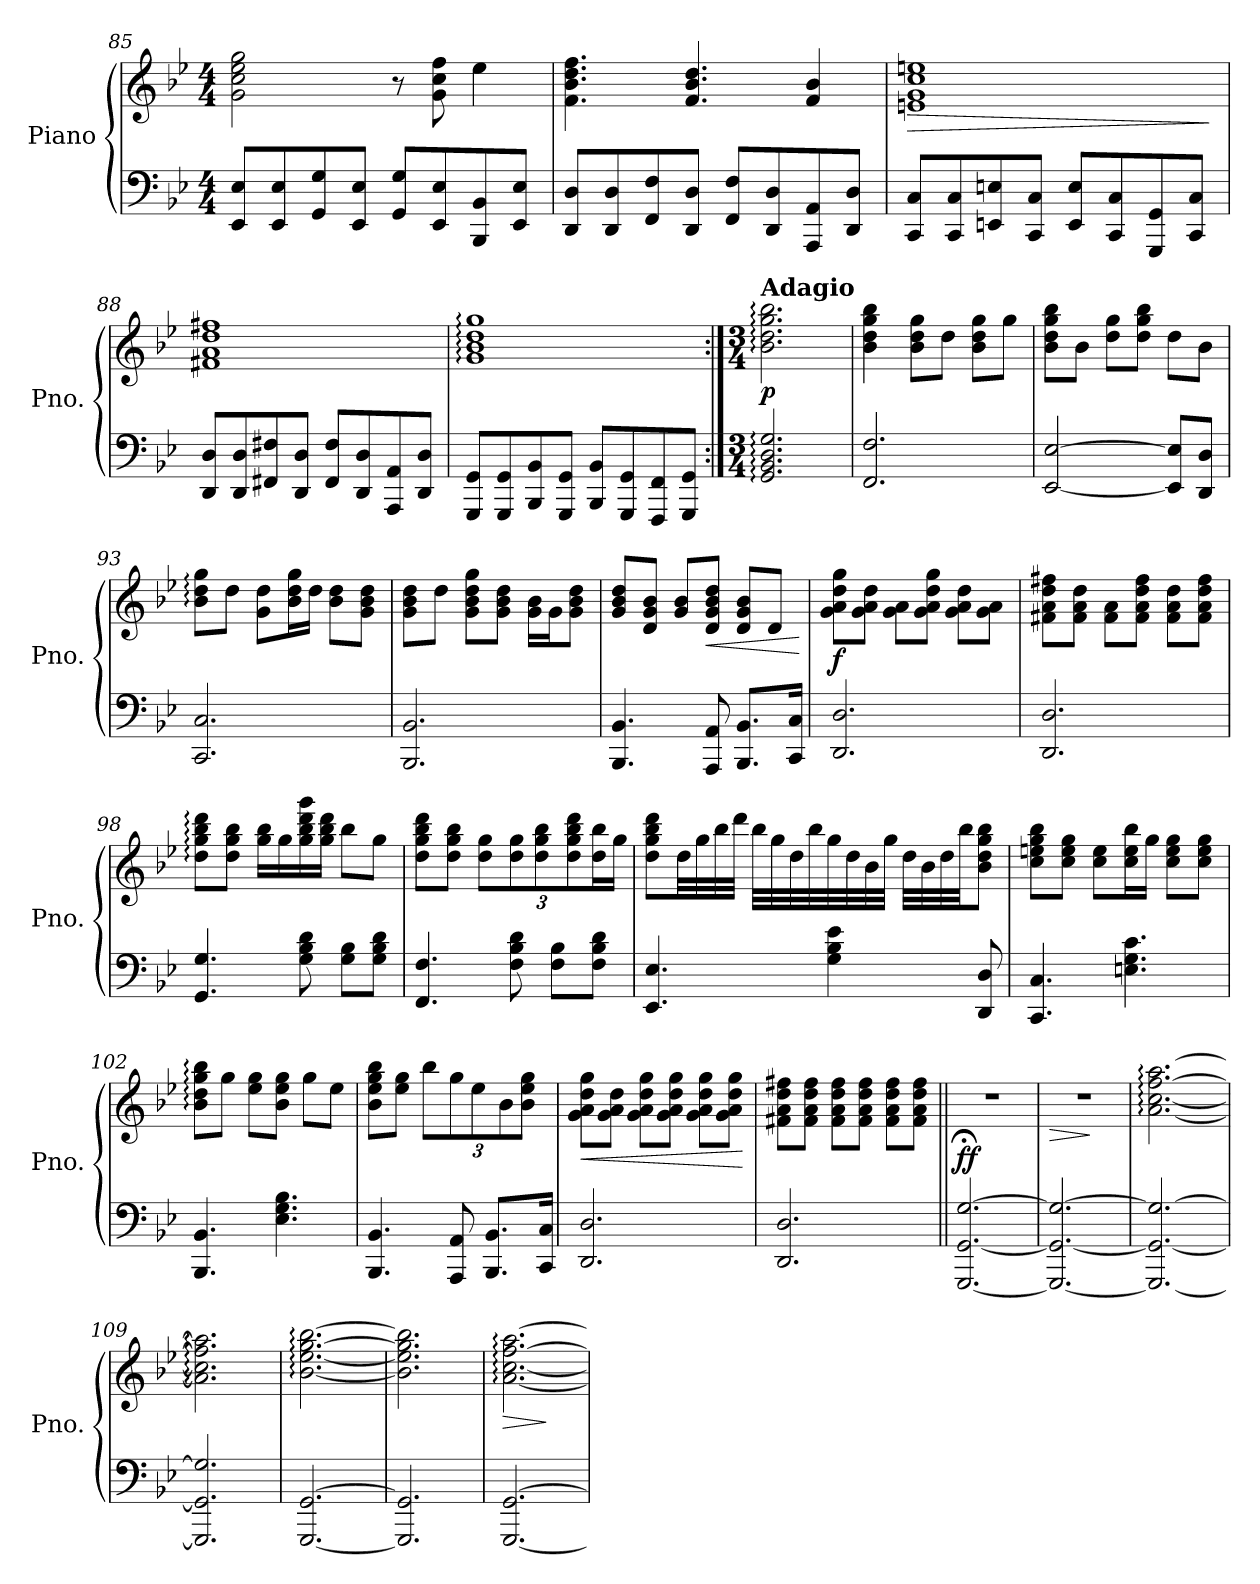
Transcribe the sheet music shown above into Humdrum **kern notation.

**kern	**kern	**dynam
*part1	*part1	*part1
*staff2	*staff1	*staff1/2
*I"Piano	*	*
*I'Pno.	*	*
!!LO:PB:g=z
*clefF4	*clefG2	*
*k[b-e-]	*k[b-e-]	*
*M4/4	*M4/4	*
=85	=85	=85
8EE-/ 8E-/L	2g\ 2cc\ 2ee-\ 2gg\	.
8EE-/ 8E-/	.	.
8GG/ 8G/	.	.
8EE-/ 8E-/J	.	.
8GG/ 8G/L	8r	.
8EE-/ 8E-/	8g\ 8cc\ 8ff\	.
8BBB-/ 8BB-/	4ee-\	.
8EE-/ 8E-/J	.	.
=86	=86	=86
8DD/ 8D/L	4.f\ 4.b-\ 4.dd\ 4.ff\	.
8DD/ 8D/	.	.
8FF/ 8F/	.	.
8DD/ 8D/J	4.f/ 4.b-/ 4.dd/	.
8FF/ 8F/L	.	.
8DD/ 8D/	.	.
8AAA/ 8AA/	4f/ 4b-/	.
8DD/ 8D/J	.	.
=87	=87	=87
!	!	!LO:HP:b
8CC/ 8C/L	1en 1g 1cc 1een	>
8CC/ 8C/	.	.
8EEn/ 8En/	.	.
8CC/ 8C/J	.	.
8EE/ 8E/L	.	.
8CC/ 8C/	.	.
8GGG/ 8GG/	.	.
8CC/ 8C/J	.	.
.	.	]
=88	=88	=88
8DD/ 8D/L	1f#X 1a 1dd 1ff#X	.
8DD/ 8D/	.	.
8FF#X/ 8F#X/	.	.
8DD/ 8D/J	.	.
8FF#/ 8F#/L	.	.
8DD/ 8D/	.	.
8AAA/ 8AA/	.	.
8DD/ 8D/J	.	.
!!LO:LB:g=z
=89	=89	=89
8GGG/ 8GG/L	1g: 1b-: 1dd: 1gg:	.
8GGG/ 8GG/	.	.
8BBB-/ 8BB-/	.	.
8GGG/ 8GG/J	.	.
8BBB-/ 8BB-/L	.	.
8GGG/ 8GG/	.	.
8FFF/ 8FF/	.	.
8GGG/ 8GG/J	.	.
=90:|!	=90:|!	=90:|!
*M3/4	*M3/4	*
!	!LO:TX:a:B:t=Adagio	!
!	!	!LO:DY:b
2.GG/: 2.BB-/: 2.D/: 2.G/:	2.b-\: 2.dd\: 2.gg\: 2.bb-\:	p
=91	=91	=91
2.FF/ 2.F/	4b-\ 4dd\ 4gg\ 4bb-\	.
.	8b-\ 8dd\ 8gg\L	.
.	8dd\J	.
.	8b-\ 8dd\ 8gg\L	.
.	8gg\J	.
=92	=92	=92
[2EE-/ [2E-/	8b-\ 8dd\ 8gg\ 8bb-\L	.
.	8b-\J	.
.	8dd\ 8gg\L	.
.	8dd\ 8gg\ 8bb-\J	.
8EE-/] 8E-/]L	8dd\L	.
8DD/ 8D/J	8b-\J	.
=93	=93	=93
2.CC/ 2.C/	8b-\: 8dd\: 8gg\:L	.
.	8dd\J	.
.	8g\ 8dd\L	.
.	16b-\ 16dd\ 16gg\L	.
.	16dd\JJ	.
.	8b-\ 8dd\L	.
.	8g\ 8b-\ 8dd\J	.
!!LO:LB:g=z
=94	=94	=94
2.BBB-/ 2.BB-/	8g\ 8b-\ 8dd\L	.
.	8dd\J	.
.	8g\ 8b-\ 8dd\ 8gg\L	.
.	8g\ 8b-\ 8dd\J	.
.	16g\ 16b-\LL	.
.	16g\J	.
.	8g\ 8b-\ 8dd\J	.
=95	=95	=95
4.BBB-/ 4.BB-/	8g/ 8b-/ 8dd/L	.
.	8d/ 8g/ 8b-/J	.
.	8g/ 8b-/L	.
!	!	!LO:HP:b
8AAA/ 8AA/	8d/ 8g/ 8b-/ 8dd/J	<
8.BBB-/ 8.BB-/L	8d/ 8g/ 8b-/L	.
.	8d/J	.
16CC/ 16C/Jk	.	.
.	.	[
=96	=96	=96
!	!	!LO:DY:b
2.DD/ 2.D/	8g\ 8a\ 8dd\ 8gg\L	f
.	8g\ 8a\ 8dd\J	.
.	8g\ 8a\L	.
.	8g\ 8a\ 8dd\ 8gg\J	.
.	8g\ 8a\ 8dd\L	.
.	8g\ 8a\J	.
=97	=97	=97
2.DD/ 2.D/	8f#X\ 8a\ 8dd\ 8ff#X\L	.
.	8f#\ 8a\ 8dd\J	.
.	8f#\ 8a\L	.
.	8f#\ 8a\ 8dd\ 8ff#\J	.
.	8f#\ 8a\ 8dd\L	.
.	8f#\ 8a\ 8dd\ 8ff#\J	.
!!LO:LB:g=z
=98	=98	=98
4.GG/ 4.G/	8dd\: 8gg\: 8bb-\: 8ddd\:L	.
.	8dd\ 8gg\ 8bb-\J	.
.	16gg\ 16bb-\LL	.
.	16gg\	.
8G\ 8B-\ 8d\	16gg\ 16bb-\ 16ddd\ 16ggg\	.
.	16gg\ 16bb-\ 16ddd\JJ	.
8G\ 8B-\L	8bb-\L	.
8G\ 8B-\ 8d\J	8gg\J	.
=99	=99	=99
4.FF/ 4.F/	8dd\ 8gg\ 8bb-\ 8ddd\L	.
.	8dd\ 8gg\ 8bb-\J	.
.	8dd\ 8gg\L	.
*	*Xbrackettup	*
8F\ 8B-\ 8d\	12dd\ 12gg\	.
.	12dd\ 12gg\ 12bb-\	.
8F\ 8B-\L	.	.
.	12dd\ 12gg\ 12bb-\ 12ddd\	.
8F\ 8B-\ 8d\J	16dd\ 16bb-\L	.
.	16gg\JJ	.
=100	=100	=100
4.EE-/ 4.E-/	8dd\ 8gg\ 8bb-\ 8ddd\L	.
.	32dd\LL	.
.	32gg\	.
.	32bb-\	.
.	32ddd\JJJ	.
.	32bb-\LLL	.
.	32gg\	.
.	32dd\	.
.	32bb-\	.
4G\ 4B-\ 4e-\	32gg\	.
.	32dd\	.
.	32b-\	.
.	32gg\JJJ	.
.	32dd\LLL	.
.	32b-\	.
.	32dd\	.
.	32bb-\JJ	.
8DD/ 8D/	8b-\ 8dd\ 8gg\ 8bb-\J	.
!!LO:LB:g=z
=101	=101	=101
4.CC/ 4.C/	8cc\ 8een\ 8gg\ 8bb-\L	.
.	8cc\ 8ee\ 8gg\J	.
.	8cc\ 8ee\L	.
4.En\ 4.G\ 4.c\	16cc\ 16ee\ 16bb-\L	.
.	16gg\JJ	.
.	8cc\ 8ee\ 8gg\L	.
.	8cc\ 8ee\ 8gg\J	.
=102	=102	=102
4.BBB-/ 4.BB-/	8b-\: 8dd\: 8gg\: 8bb-\:L	.
.	8gg\J	.
.	8ee-\ 8gg\L	.
4.E-\ 4.G\ 4.B-\	8b-\ 8ee-\ 8gg\J	.
.	8gg\L	.
.	8ee-\J	.
=103	=103	=103
4.BBB-/ 4.BB-/	8b-\ 8ee-\ 8gg\ 8bb-\L	.
.	8ee-\ 8gg\J	.
.	8bb-\L	.
8AAA/ 8AA/	12gg\	.
.	12ee-\	.
8.BBB-/ 8.BB-/L	.	.
.	12b-\	.
.	8b-\ 8ee-\ 8gg\J	.
16CC/ 16C/Jk	.	.
=104	=104	=104
!	!	!LO:HP:b
2.DD/ 2.D/	8g\ 8a\ 8dd\ 8gg\L	<
.	8g\ 8a\ 8dd\J	.
.	8g\ 8a\ 8dd\ 8gg\L	.
.	8g\ 8a\ 8dd\ 8gg\J	.
.	8g\ 8a\ 8dd\ 8gg\L	.
.	8g\ 8a\ 8dd\ 8gg\J	.
.	.	[
=105	=105	=105
2.DD/ 2.D/	8f#X\ 8a\ 8dd\ 8ff#X\L	.
.	8f#\ 8a\ 8dd\ 8ff#\J	.
.	8f#\ 8a\ 8dd\ 8ff#\L	.
.	8f#\ 8a\ 8dd\ 8ff#\J	.
.	8f#\ 8a\ 8dd\ 8ff#\L	.
.	8f#\ 8a\ 8dd\ 8ff#\J	.
!!LO:LB:g=z
=106||	=106||	=106||
!	!	!LO:DY:a=2
[2.GGG/; [2.GG/; [2.G/;	2.r	ff
=107	=107	=107
!	!	!LO:HP:b
2.GGG/_ 2.GG/_ 2.G/_	2.r	>
.	.	]
=108	=108	=108
2.GGG/_ 2.GG/_ 2.G/_	[2.a\: [2.cc\: [2.ff\: [2.aa\:	.
=109	=109	=109
2.GGG/] 2.GG/] 2.G/]	2.a\]: 2.cc\]: 2.ff\]: 2.aa\]:	.
=110	=110	=110
[2.GGG/ [2.GG/	[2.b-\: [2.ee-\: [2.gg\: [2.bb-\:	.
=111	=111	=111
2.GGG/] 2.GG/]	2.b-\] 2.ee-\] 2.gg\] 2.bb-\]	.
=112	=112	=112
!	!	!LO:HP:b
[2.GGG/ [2.GG/	[2.a\: [2.cc\: [2.ff\: [2.aa\:	>
.	.	]
=	=	=
*-	*-	*-
